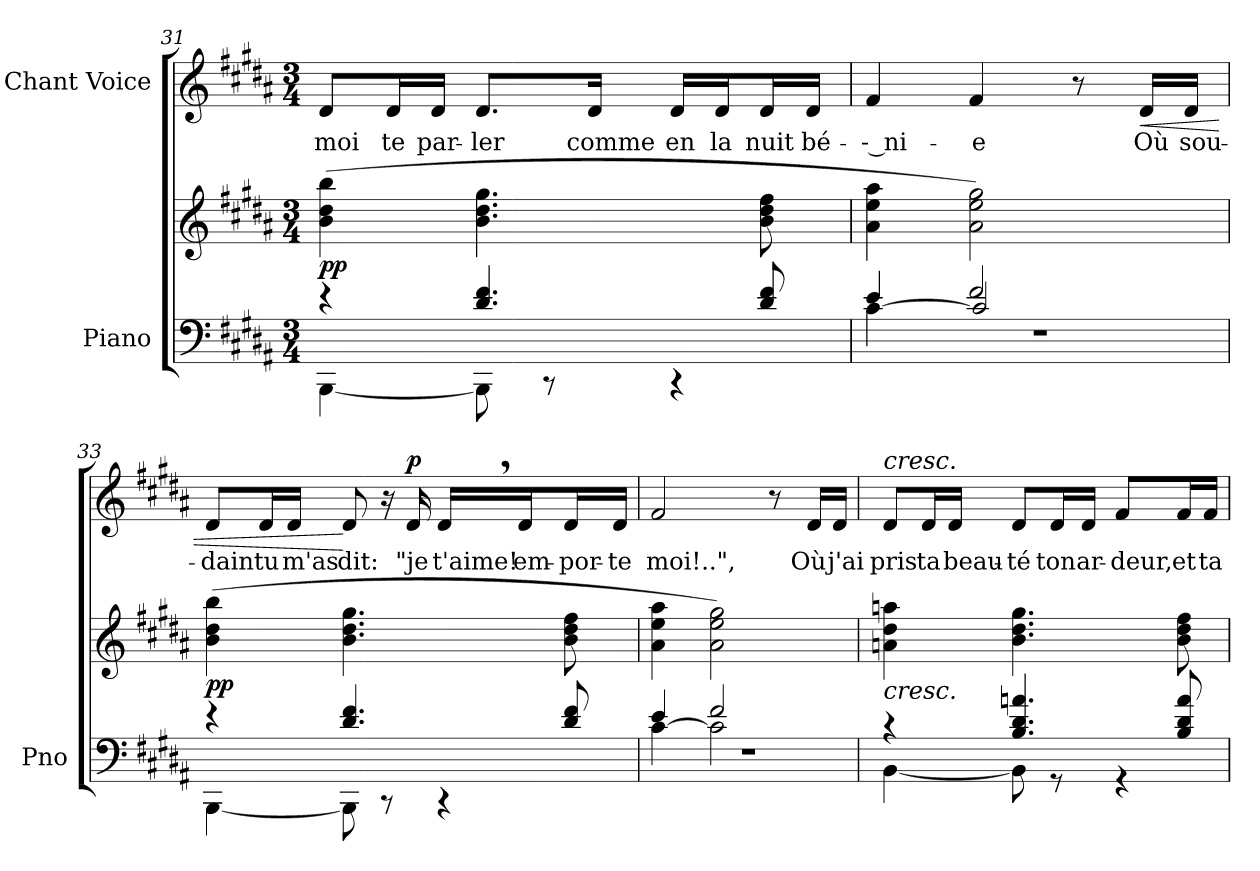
**kern	**kern	**dynam	**kern	**text	**dynam
*part2	*part2	*part2	*part1	*part1	*part1
*staff3	*staff2	*staff2/3	*staff1	*staff1	*staff1
*I"Piano	*	*	*I"Chant Voice	*	*
*I'Pno	*	*	*	*	*
*clefF4	*clefG2	*	*clefG2	*	*
*k[f#c#g#d#a#]	*k[f#c#g#d#a#]	*	*k[f#c#g#d#a#]	*	*
*M3/4	*M3/4	*	*M3/4	*	*
=31	=31	=31	=31	=31	=31
*^	*	*	*	*	*
!	!	!	!LO:DY:b	!	!LO:LY:b	!
4r	[4BBB\	(4b\ 4dd#\ 4bb\	pp	8d#/L	-moi	.
!	!	!	!	!	!LO:LY:b	!
.	.	.	.	16d#/L	te	.
!	!	!	!	!	!LO:LY:b	!
.	.	.	.	16d#/JJ	par-	.
!	!	!	!	!	!LO:LY:b	!
4.d#/ 4.f#/	8BBB\]	4.b\ 4.dd#\ 4.gg#\	.	8.d#/L	-ler	.
.	8r	.	.	.	.	.
!	!	!	!	!	!LO:LY:b	!
.	.	.	.	16d#/Jk	comme	.
!	!	!	!	!	!LO:LY:b	!
.	4r	.	.	16d#/LL	en	.
!	!	!	!	!	!LO:LY:b	!
.	.	.	.	16d#/J	la	.
!	!	!	!	!	!LO:LY:b	!
8d#/ 8f#/	.	8b\ 8dd#\ 8ff#\	.	16d#/L	nuit	.
!	!	!	!	!	!LO:LY:b	!
.	.	.	.	16d#/JJ	bé-	.
!!LO:LB:g=z
=32	=32	=32	=32	=32	=32	=32
*	*^	*	*	*	*	*
!	!	!	!	!	!	!LO:LY:b	!
4e/	2.r	[4c#\	4a#\ 4ee\ 4aa#\	.	4f#/	-- ni-	.
!	!	!	!	!	!	!LO:LY:b	!
2f#/	.	2c#/]	2a#\ 2ee\ 2gg#\)	.	4f#/	-e	.
.	.	.	.	.	8r	.	.
!	!	!	!	!	!	!LO:LY:b	!LO:HP:b
.	.	.	.	.	16d#/LL	Où	<
!	!	!	!	!	!	!LO:LY:b	!
.	.	.	.	.	16d#/JJ	sou-	.
*	*v	*v	*	*	*	*	*
=33	=33	=33	=33	=33	=33	=33
!	!	!	!LO:DY:b	!	!LO:LY:b	!
4r	[4BBB\	(4b\ 4dd#\ 4bb\	pp	8d#/L	-dain	.
!	!	!	!	!	!LO:LY:b	!
.	.	.	.	16d#/L	tu	.
!	!	!	!	!	!LO:LY:b	!
.	.	.	.	16d#/JJ	m'as	.
!	!	!	!	!	!LO:LY:b	!
4.d#/ 4.f#/	8BBB\]	4.b\ 4.dd#\ 4.gg#\	.	8d#/	dit:	[
.	8r	.	.	16r	.	.
!	!	!	!	!	!LO:LY:b	!LO:DY:a
.	.	.	.	16d#/	"je	p
!	!	!	!	!	!LO:LY:b	!
.	4r	.	.	16d#,/LL	t'aime!	.
!	!	!	!	!	!LO:LY:b	!
.	.	.	.	16d#/J	em-	.
!	!	!	!	!	!LO:LY:b	!
8d#/ 8f#/	.	8b\ 8dd#\ 8ff#\	.	16d#/L	-por-	.
!	!	!	!	!	!LO:LY:b	!
.	.	.	.	16d#/JJ	-te	.
=34	=34	=34	=34	=34	=34	=34
*	*^	*	*	*	*	*
!	!	!	!	!	!	!LO:LY:b	!
4e/	2.r	[4c#\	4a#\ 4ee\ 4aa#\	.	2f#/	moi!..",	.
2f#/	.	2c#\]	2a#\ 2ee\ 2gg#\)	.	.	.	.
.	.	.	.	.	8r	.	.
!	!	!	!	!	!	!LO:LY:b	!
.	.	.	.	.	16d#/LL	Où	.
!	!	!	!	!	!	!LO:LY:b	!
.	.	.	.	.	16d#/JJ	j'ai	.
*	*v	*v	*	*	*	*	*
!!LO:LB:g=z
=35	=35	=35	=35	=35	=35	=35
!	!	!	!	!LO:TX:a:i:t=cresc.	!	!
!	!	!LO:TX:b:i:t=cresc.	!	!	!	!
!	!	!	!	!	!LO:LY:b	!
4r	[4BB\	4an\ 4dd#\ 4aan\	.	8d#/L	pris	.
!	!	!	!	!	!LO:LY:b	!
.	.	.	.	16d#/L	ta	.
!	!	!	!	!	!LO:LY:b	!
.	.	.	.	16d#/JJ	beau-	.
!	!	!	!	!	!LO:LY:b	!
4.B/ 4.d#/ 4.an/	8BB\]	4.b\ 4.dd#\ 4.gg#\	.	8d#/L	-té	.
!	!	!	!	!	!LO:LY:b	!
.	8r	.	.	16d#/L	ton	.
!	!	!	!	!	!LO:LY:b	!
.	.	.	.	16d#/JJ	ar-	.
!	!	!	!	!	!LO:LY:b	!
.	4r	.	.	8f#/L	-deur,	.
!	!	!	!	!	!LO:LY:b	!
8B/ 8d#/ 8a/	.	8b\ 8dd#\ 8ff#\	.	16f#/L	et	.
!	!	!	!	!	!LO:LY:b	!
.	.	.	.	16f#/JJ	ta	.
*v	*v	*	*	*	*	*
=	=	=	=	=	=
*-	*-	*-	*-	*-	*-
